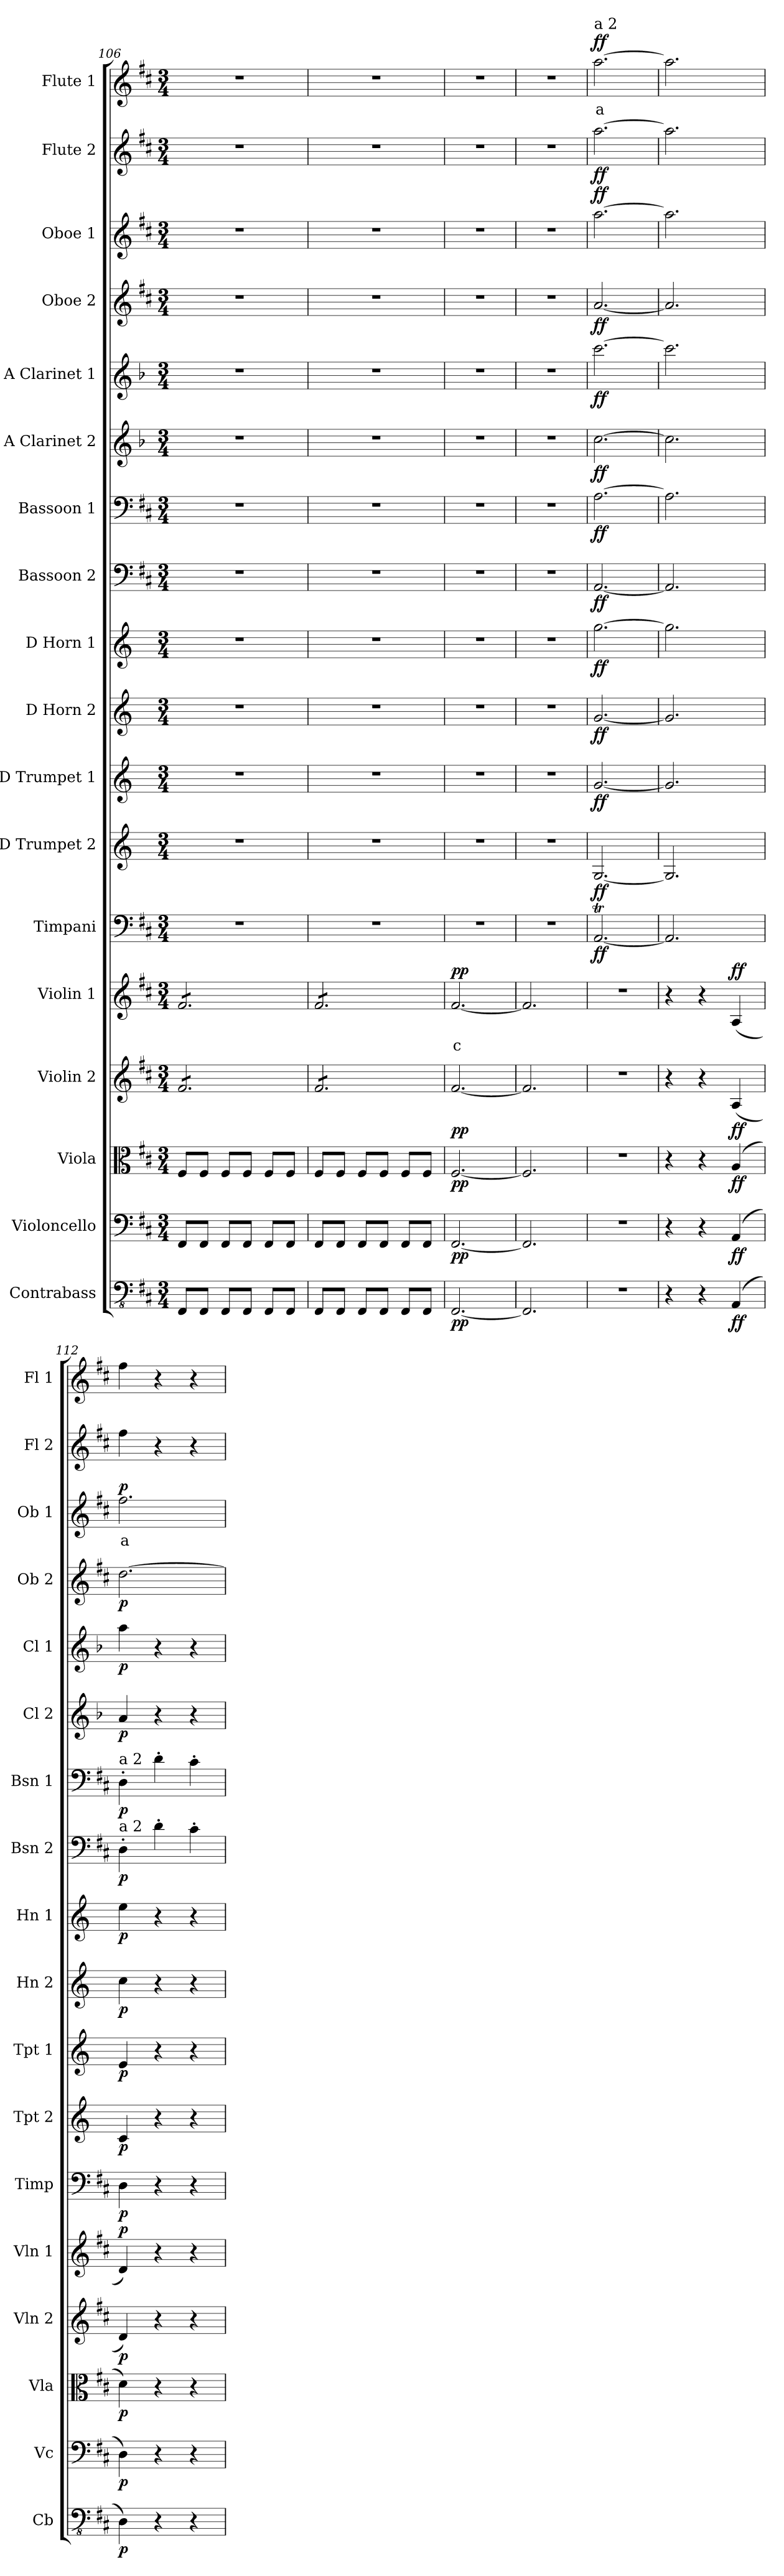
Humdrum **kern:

**kern	**dynam	**kern	**dynam	**kern	**dynam	**kern	**dynam	**kern	**text	**dynam	**kern	**dynam	**kern	**dynam	**kern	**dynam	**kern	**dynam	**kern	**dynam	**kern	**dynam	**kern	**dynam	**kern	**dynam	**kern	**dynam	**kern	**dynam	**kern	**text	**dynam	**kern	**dynam	**kern	**text	**dynam
*part18	*part18	*part17	*part17	*part16	*part16	*part15	*part15	*part14	*part14	*part14	*part13	*part13	*part12	*part12	*part11	*part11	*part10	*part10	*part9	*part9	*part8	*part8	*part7	*part7	*part6	*part6	*part5	*part5	*part4	*part4	*part3	*part3	*part3	*part2	*part2	*part1	*part1	*part1
*staff18	*staff18	*staff17	*staff17	*staff16	*staff16	*staff15	*staff15	*staff14	*staff14	*staff14	*staff13	*staff13	*staff12	*staff12	*staff11	*staff11	*staff10	*staff10	*staff9	*staff9	*staff8	*staff8	*staff7	*staff7	*staff6	*staff6	*staff5	*staff5	*staff4	*staff4	*staff3	*staff3	*staff3	*staff2	*staff2	*staff1	*staff1	*staff1
*I"Contrabass	*	*I"Violoncello	*	*I"Viola	*	*I"Violin 2	*	*I"Violin 1	*	*	*I"Timpani	*	*I"D Trumpet 2	*	*I"D Trumpet 1	*	*I"D Horn 2	*	*I"D Horn 1	*	*I"Bassoon 2	*	*I"Bassoon 1	*	*I"A Clarinet 2	*	*I"A Clarinet 1	*	*I"Oboe 2	*	*I"Oboe 1	*	*	*I"Flute 2	*	*I"Flute 1	*	*
*I'Cb	*	*I'Vc	*	*I'Vla	*	*I'Vln 2	*	*I'Vln 1	*	*	*I'Timp	*	*I'Tpt 2	*	*I'Tpt 1	*	*I'Hn 2	*	*I'Hn 1	*	*I'Bsn 2	*	*I'Bsn 1	*	*I'Cl 2	*	*I'Cl 1	*	*I'Ob 2	*	*I'Ob 1	*	*	*I'Fl 2	*	*I'Fl 1	*	*
*clefFv4	*	*clefF4	*	*clefC3	*	*clefG2	*	*clefG2	*	*	*clefF4	*	*clefG2	*	*clefG2	*	*clefG2	*	*clefG2	*	*clefF4	*	*clefF4	*	*clefG2	*	*clefG2	*	*clefG2	*	*clefG2	*	*	*clefG2	*	*clefG2	*	*
*	*	*	*	*	*	*	*	*	*	*	*	*	*ITrd-1c-2	*	*ITrd-1c-2	*	*ITrd6c10	*	*ITrd6c10	*	*	*	*	*	*ITrd2c3	*	*ITrd2c3	*	*	*	*	*	*	*	*	*	*	*
*k[f#c#]	*	*k[f#c#]	*	*k[f#c#]	*	*k[f#c#]	*	*k[f#c#]	*	*	*k[f#c#]	*	*k[f#c#]	*	*k[f#c#]	*	*k[f#c#]	*	*k[f#c#]	*	*k[f#c#]	*	*k[f#c#]	*	*k[f#c#]	*	*k[f#c#]	*	*k[f#c#]	*	*k[f#c#]	*	*	*k[f#c#]	*	*k[f#c#]	*	*
*M3/4	*	*M3/4	*	*M3/4	*	*M3/4	*	*M3/4	*	*	*M3/4	*	*M3/4	*	*M3/4	*	*M3/4	*	*M3/4	*	*M3/4	*	*M3/4	*	*M3/4	*	*M3/4	*	*M3/4	*	*M3/4	*	*	*M3/4	*	*M3/4	*	*
=106	=106	=106	=106	=106	=106	=106	=106	=106	=106	=106	=106	=106	=106	=106	=106	=106	=106	=106	=106	=106	=106	=106	=106	=106	=106	=106	=106	=106	=106	=106	=106	=106	=106	=106	=106	=106	=106	=106
*	*	*	*	*	*	*tremolo	*	*	*	*	*	*	*	*	*	*	*	*	*	*	*	*	*	*	*	*	*	*	*	*	*	*	*	*	*	*	*	*
*	*	*	*	*	*	*	*	*tremolo	*	*	*	*	*	*	*	*	*	*	*	*	*	*	*	*	*	*	*	*	*	*	*	*	*	*	*	*	*	*
8FFF#/L	.	8FF#/L	.	8F#/L	.	8f#/L	.	8f#/L	.	.	2.r	.	2.r	.	2.r	.	2.r	.	2.r	.	2.r	.	2.r	.	2.r	.	2.r	.	2.r	.	2.r	.	.	2.r	.	2.r	.	.
8FFF#/J	.	8FF#/J	.	8F#/J	.	8f#/	.	8f#/	.	.	.	.	.	.	.	.	.	.	.	.	.	.	.	.	.	.	.	.	.	.	.	.	.	.	.	.	.	.
8FFF#/L	.	8FF#/L	.	8F#/L	.	8f#/	.	8f#/	.	.	.	.	.	.	.	.	.	.	.	.	.	.	.	.	.	.	.	.	.	.	.	.	.	.	.	.	.	.
8FFF#/J	.	8FF#/J	.	8F#/J	.	8f#/	.	8f#/	.	.	.	.	.	.	.	.	.	.	.	.	.	.	.	.	.	.	.	.	.	.	.	.	.	.	.	.	.	.
8FFF#/L	.	8FF#/L	.	8F#/L	.	8f#/	.	8f#/	.	.	.	.	.	.	.	.	.	.	.	.	.	.	.	.	.	.	.	.	.	.	.	.	.	.	.	.	.	.
8FFF#/J	.	8FF#/J	.	8F#/J	.	8f#/J	.	8f#/J	.	.	.	.	.	.	.	.	.	.	.	.	.	.	.	.	.	.	.	.	.	.	.	.	.	.	.	.	.	.
=107	=107	=107	=107	=107	=107	=107	=107	=107	=107	=107	=107	=107	=107	=107	=107	=107	=107	=107	=107	=107	=107	=107	=107	=107	=107	=107	=107	=107	=107	=107	=107	=107	=107	=107	=107	=107	=107	=107
8FFF#/L	.	8FF#/L	.	8F#/L	.	8f#/L	.	8f#/L	.	.	2.r	.	2.r	.	2.r	.	2.r	.	2.r	.	2.r	.	2.r	.	2.r	.	2.r	.	2.r	.	2.r	.	.	2.r	.	2.r	.	.
8FFF#/J	.	8FF#/J	.	8F#/J	.	8f#/	.	8f#/	.	.	.	.	.	.	.	.	.	.	.	.	.	.	.	.	.	.	.	.	.	.	.	.	.	.	.	.	.	.
8FFF#/L	.	8FF#/L	.	8F#/L	.	8f#/	.	8f#/	.	.	.	.	.	.	.	.	.	.	.	.	.	.	.	.	.	.	.	.	.	.	.	.	.	.	.	.	.	.
8FFF#/J	.	8FF#/J	.	8F#/J	.	8f#/	.	8f#/	.	.	.	.	.	.	.	.	.	.	.	.	.	.	.	.	.	.	.	.	.	.	.	.	.	.	.	.	.	.
8FFF#/L	.	8FF#/L	.	8F#/L	.	8f#/	.	8f#/	.	.	.	.	.	.	.	.	.	.	.	.	.	.	.	.	.	.	.	.	.	.	.	.	.	.	.	.	.	.
8FFF#/J	.	8FF#/J	.	8F#/J	.	8f#/J	.	8f#/J	.	.	.	.	.	.	.	.	.	.	.	.	.	.	.	.	.	.	.	.	.	.	.	.	.	.	.	.	.	.
*	*	*	*	*	*	*	*	*Xtremolo	*	*	*	*	*	*	*	*	*	*	*	*	*	*	*	*	*	*	*	*	*	*	*	*	*	*	*	*	*	*
*	*	*	*	*	*	*Xtremolo	*	*	*	*	*	*	*	*	*	*	*	*	*	*	*	*	*	*	*	*	*	*	*	*	*	*	*	*	*	*	*	*
!!LO:PB:g=z
=108	=108	=108	=108	=108	=108	=108	=108	=108	=108	=108	=108	=108	=108	=108	=108	=108	=108	=108	=108	=108	=108	=108	=108	=108	=108	=108	=108	=108	=108	=108	=108	=108	=108	=108	=108	=108	=108	=108
!	!LO:DY:b	!	!LO:DY:b	!	!LO:DY:b	!	!LO:DY:b	!	!LO:LY:b:color=#FF0000	!LO:DY:b	!	!	!	!	!	!	!	!	!	!	!	!	!	!	!	!	!	!	!	!	!	!	!	!	!	!	!	!
[2.FFF#/	pp	[2.FF#/	pp	[2.F#/	pp	[2.f#/	pp	[2.f#/	c	pp	2.r	.	2.r	.	2.r	.	2.r	.	2.r	.	2.r	.	2.r	.	2.r	.	2.r	.	2.r	.	2.r	.	.	2.r	.	2.r	.	.
=109	=109	=109	=109	=109	=109	=109	=109	=109	=109	=109	=109	=109	=109	=109	=109	=109	=109	=109	=109	=109	=109	=109	=109	=109	=109	=109	=109	=109	=109	=109	=109	=109	=109	=109	=109	=109	=109	=109
2.FFF#/]	.	2.FF#/]	.	2.F#/]	.	2.f#/]	.	2.f#/]	.	.	2.r	.	2.r	.	2.r	.	2.r	.	2.r	.	2.r	.	2.r	.	2.r	.	2.r	.	2.r	.	2.r	.	.	2.r	.	2.r	.	.
=110	=110	=110	=110	=110	=110	=110	=110	=110	=110	=110	=110	=110	=110	=110	=110	=110	=110	=110	=110	=110	=110	=110	=110	=110	=110	=110	=110	=110	=110	=110	=110	=110	=110	=110	=110	=110	=110	=110
!	!	!	!	!	!	!	!	!	!	!	!	!	!	!	!	!	!	!	!	!	!	!	!	!	!	!	!	!	!	!	!	!	!	!	!	!LO:TX:a:t=a 2	!	!
!	!	!	!	!	!	!	!	!	!	!	!	!LO:DY:b	!	!LO:DY:b	!	!LO:DY:b	!	!LO:DY:b	!	!LO:DY:b	!	!LO:DY:b	!	!LO:DY:b	!	!LO:DY:b	!	!LO:DY:b	!	!LO:DY:b	!	!	!LO:DY:b	!	!LO:DY:b	!	!LO:LY:b:color=#FF0000	!LO:DY:b
2.r	.	2.r	.	2.r	.	2.r	.	2.r	.	.	[2.AAT/	ff	[2.A/	ff	[2.a/	ff	[2.A/	ff	[2.a\	ff	[2.AA/	ff	[2.A\	ff	[2.a\	ff	[2.aa\	ff	[2.a/	ff	[2.aa\	.	ff	[2.aa\	ff	[2.aa\	a	ff
=111	=111	=111	=111	=111	=111	=111	=111	=111	=111	=111	=111	=111	=111	=111	=111	=111	=111	=111	=111	=111	=111	=111	=111	=111	=111	=111	=111	=111	=111	=111	=111	=111	=111	=111	=111	=111	=111	=111
4r	.	4r	.	4r	.	4r	.	4r	.	.	2.AATTT/]	.	2.A/]	.	2.a/]	.	2.A/]	.	2.a\]	.	2.AA/]	.	2.A\]	.	2.a\]	.	2.aa\]	.	2.a/]	.	2.aa\]	.	.	2.aa\]	.	2.aa\]	.	.
4r	.	4r	.	4r	.	4r	.	4r	.	.	.	.	.	.	.	.	.	.	.	.	.	.	.	.	.	.	.	.	.	.	.	.	.	.	.	.	.	.
!	!LO:DY:b	!	!LO:DY:b	!	!LO:DY:b	!	!LO:DY:b	!	!	!LO:DY:b	!	!	!	!	!	!	!	!	!	!	!	!	!	!	!	!	!	!	!	!	!	!	!	!	!	!	!	!
(4AAA/	ff	(4AA/	ff	(4A/	ff	(4A/	ff	(4A/	.	ff	.	.	.	.	.	.	.	.	.	.	.	.	.	.	.	.	.	.	.	.	.	.	.	.	.	.	.	.
=112	=112	=112	=112	=112	=112	=112	=112	=112	=112	=112	=112	=112	=112	=112	=112	=112	=112	=112	=112	=112	=112	=112	=112	=112	=112	=112	=112	=112	=112	=112	=112	=112	=112	=112	=112	=112	=112	=112
!	!	!	!	!	!	!	!	!	!	!	!	!	!	!	!	!	!	!	!	!	!	!	!LO:TX:a:t=a 2	!	!	!	!	!	!	!	!	!	!	!	!	!	!	!
!	!	!	!	!	!	!	!	!	!	!	!	!	!	!	!	!	!	!	!	!	!LO:TX:a:t=a 2	!	!	!	!	!	!	!	!	!	!	!	!	!	!	!	!	!
!	!LO:DY:b	!	!LO:DY:b	!	!LO:DY:b	!	!LO:DY:b	!	!	!LO:DY:b	!	!LO:DY:b	!	!LO:DY:b	!	!LO:DY:b	!	!LO:DY:b	!	!LO:DY:b	!	!LO:DY:b	!	!LO:DY:b	!	!LO:DY:b	!	!LO:DY:b	!	!LO:DY:b	!	!LO:LY:b:color=#FF0000	!LO:DY:b	!	!	!	!	!
4DD\)	p	4D\)	p	4d\)	p	4d/)	p	4d/)	.	p	4D\	p	4d/	p	4f#/	p	4d\	p	4f#\	p	4D'\	p	4D'\	p	4f#/	p	4ff#\	p	[2.dd\	p	2.ff#\	a	p	4ff#\	.	4ff#\	.	.
4r	.	4r	.	4r	.	4r	.	4r	.	.	4r	.	4r	.	4r	.	4r	.	4r	.	4d'\	.	4d'\	.	4r	.	4r	.	.	.	.	.	.	4r	.	4r	.	.
4r	.	4r	.	4r	.	4r	.	4r	.	.	4r	.	4r	.	4r	.	4r	.	4r	.	4c#'\	.	4c#'\	.	4r	.	4r	.	.	.	.	.	.	4r	.	4r	.	.
=	=	=	=	=	=	=	=	=	=	=	=	=	=	=	=	=	=	=	=	=	=	=	=	=	=	=	=	=	=	=	=	=	=	=	=	=	=	=
*-	*-	*-	*-	*-	*-	*-	*-	*-	*-	*-	*-	*-	*-	*-	*-	*-	*-	*-	*-	*-	*-	*-	*-	*-	*-	*-	*-	*-	*-	*-	*-	*-	*-	*-	*-	*-	*-	*-
